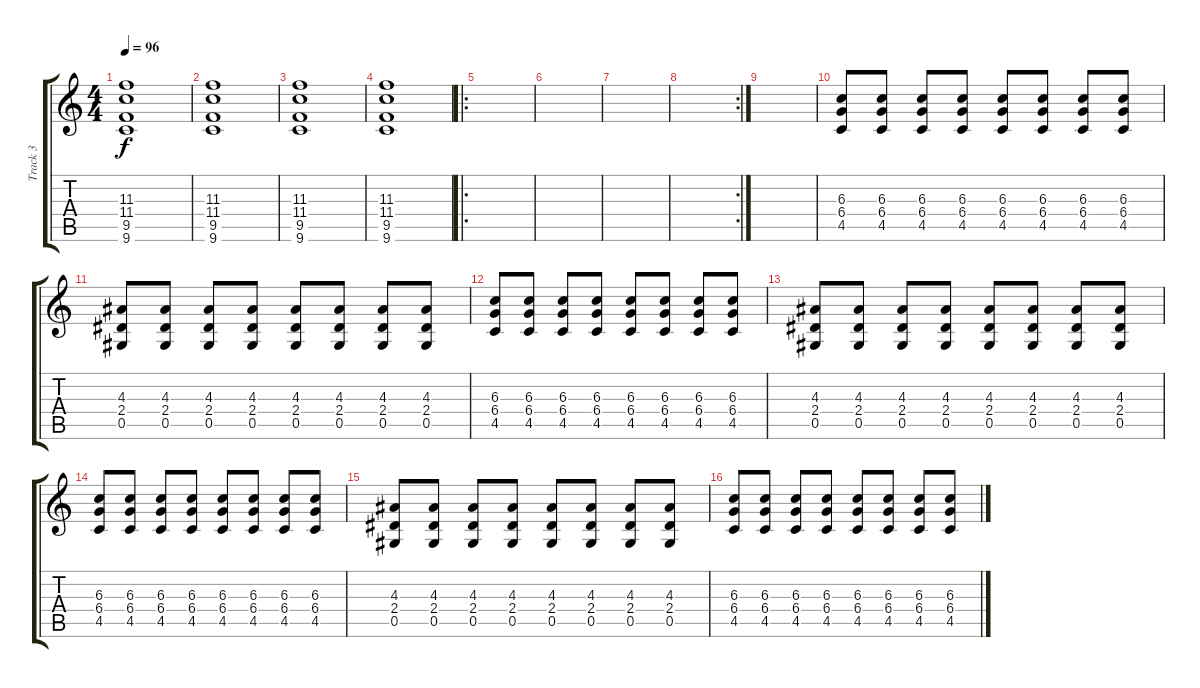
\track ("Track 3" "Track 3") {instrument acousticguitarsteel}
\staff {score tabs}
\tuning (Eb4 Bb3 Gb3 Db3 Ab2 Eb2) {hide}
\ts (4 4)
\tempo 96
\clef g2
\ks c
(11.3 11.4 9.5 9.6).1{dy f} |
(11.3 11.4 9.5 9.6).1 |
(11.3 11.4 9.5 9.6).1 |
(11.3 11.4 9.5 9.6).1 |
\ro
|
|
|
\rc 2
|
|
(6.3 6.4 4.5).8 (6.3 6.4 4.5).8 (6.3 6.4 4.5).8 (6.3 6.4 4.5).8 (6.3 6.4 4.5).8 (6.3 6.4 4.5).8 (6.3 6.4 4.5).8 (6.3 6.4 4.5).8 |
(4.3 2.4 0.5).8 (4.3 2.4 0.5).8 (4.3 2.4 0.5).8 (4.3 2.4 0.5).8 (4.3 2.4 0.5).8 (4.3 2.4 0.5).8 (4.3 2.4 0.5).8 (4.3 2.4 0.5).8 |
(6.3 6.4 4.5).8 (6.3 6.4 4.5).8 (6.3 6.4 4.5).8 (6.3 6.4 4.5).8 (6.3 6.4 4.5).8 (6.3 6.4 4.5).8 (6.3 6.4 4.5).8 (6.3 6.4 4.5).8 |
(4.3 2.4 0.5).8 (4.3 2.4 0.5).8 (4.3 2.4 0.5).8 (4.3 2.4 0.5).8 (4.3 2.4 0.5).8 (4.3 2.4 0.5).8 (4.3 2.4 0.5).8 (4.3 2.4 0.5).8 |
(6.3 6.4 4.5).8 (6.3 6.4 4.5).8 (6.3 6.4 4.5).8 (6.3 6.4 4.5).8 (6.3 6.4 4.5).8 (6.3 6.4 4.5).8 (6.3 6.4 4.5).8 (6.3 6.4 4.5).8 |
(4.3 2.4 0.5).8 (4.3 2.4 0.5).8 (4.3 2.4 0.5).8 (4.3 2.4 0.5).8 (4.3 2.4 0.5).8 (4.3 2.4 0.5).8 (4.3 2.4 0.5).8 (4.3 2.4 0.5).8 |
(6.3 6.4 4.5).8 (6.3 6.4 4.5).8 (6.3 6.4 4.5).8 (6.3 6.4 4.5).8 (6.3 6.4 4.5).8 (6.3 6.4 4.5).8 (6.3 6.4 4.5).8 (6.3 6.4 4.5).8
